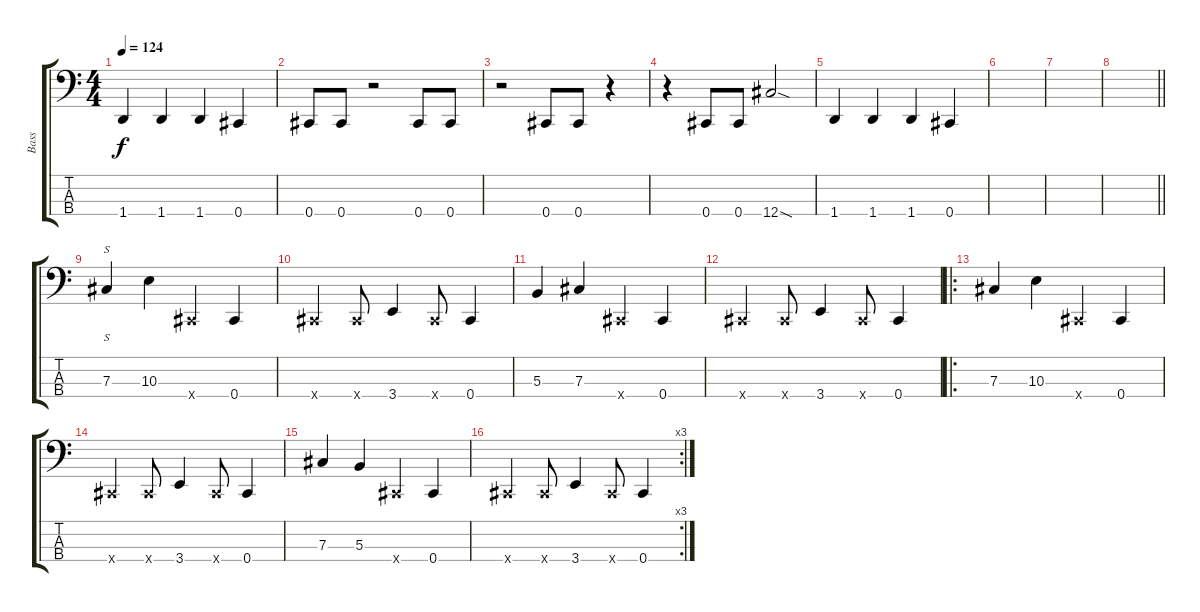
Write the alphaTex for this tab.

\track ("Bass" "Bass") {instrument electricbasspick}
\staff {score tabs}
\tuning (E2 B1 Gb1 Db1) {hide}
\ts (4 4)
\tempo 124
\clef f4
\ks c
1.4.4{dy f} 1.4.4 1.4.4 0.4.4 |
0.4.8 0.4.8 r.2 0.4.8 0.4.8 |
r.2 0.4.8 0.4.8 r.4 |
r.4 0.4.8 0.4.8 12.4{sod}.2 |
1.4.4 1.4.4 1.4.4 0.4.4 |
|
|
\barLineRight lightlight
|
7.3.4{s} 10.3.4 0.4{x}.4 0.4.4 |
0.4{x}.4 0.4{x}.8 3.4.4 0.4{x}.8 0.4.4 |
5.3.4 7.3.4 0.4{x}.4 0.4.4 |
0.4{x}.4 0.4{x}.8 3.4.4 0.4{x}.8 0.4.4 |
\ro
7.3.4 10.3.4 0.4{x}.4 0.4.4 |
0.4{x}.4 0.4{x}.8 3.4.4 0.4{x}.8 0.4.4 |
7.3.4 5.3.4 0.4{x}.4 0.4.4 |
\rc 3
0.4{x}.4 0.4{x}.8 3.4.4 0.4{x}.8 0.4.4
